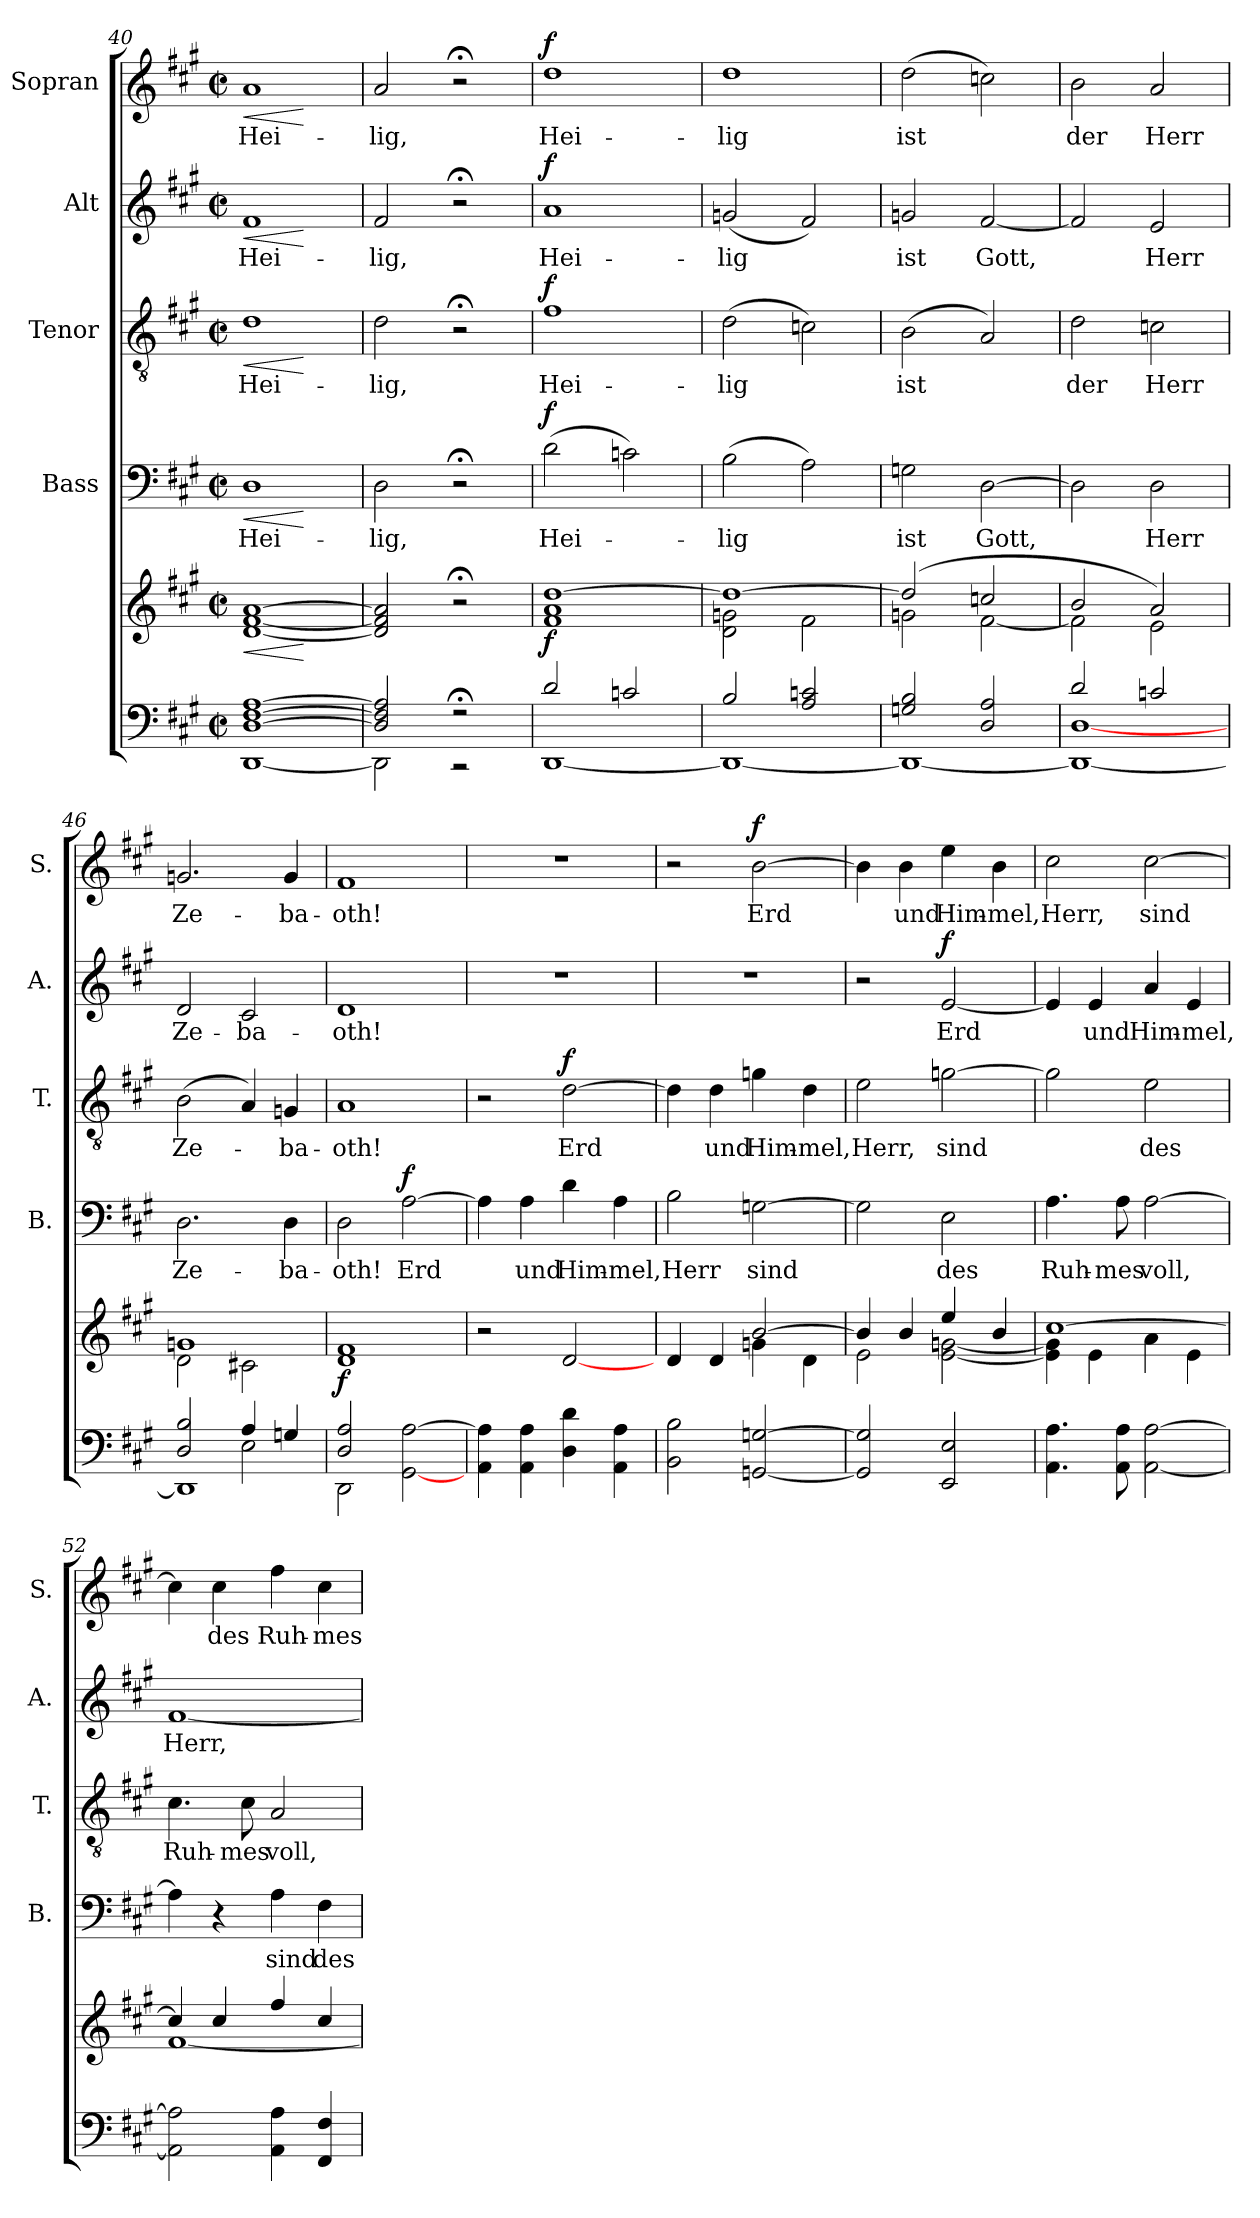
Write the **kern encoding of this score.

**kern	**kern	**dynam	**kern	**text	**dynam	**kern	**text	**dynam	**kern	**text	**dynam	**kern	**text	**dynam
*part5	*part5	*part5	*part4	*part4	*part4	*part3	*part3	*part3	*part2	*part2	*part2	*part1	*part1	*part1
*staff6	*staff5	*staff5/6	*staff4	*staff4	*staff4	*staff3	*staff3	*staff3	*staff2	*staff2	*staff2	*staff1	*staff1	*staff1
*	*	*	*I"Bass	*	*	*I"Tenor	*	*	*I"Alt	*	*	*I"Sopran	*	*
*	*	*	*I'B.	*	*	*I'T.	*	*	*I'A.	*	*	*I'S.	*	*
*clefF4	*clefG2	*	*clefF4	*	*	*clefGv2	*	*	*clefG2	*	*	*clefG2	*	*
*k[f#c#g#]	*k[f#c#g#]	*	*k[f#c#g#]	*	*	*k[f#c#g#]	*	*	*k[f#c#g#]	*	*	*k[f#c#g#]	*	*
*A:	*A:	*	*A:	*	*	*A:	*	*	*A:	*	*	*A:	*	*
*M2/2	*M2/2	*	*M2/2	*	*	*M2/2	*	*	*M2/2	*	*	*M2/2	*	*
*met(c|)	*met(c|)	*	*met(c|)	*	*	*met(c|)	*	*	*met(c|)	*	*	*met(c|)	*	*
=40	=40	=40	=40	=40	=40	=40	=40	=40	=40	=40	=40	=40	=40	=40
*^	*	*	*	*	*	*	*	*	*	*	*	*	*	*
!	!	!	!LO:HP:b	!	!LO:LY:b	!LO:HP:b	!	!LO:LY:b	!LO:HP:b	!	!LO:LY:b	!LO:HP:b	!	!LO:LY:b	!LO:HP:b
[>1D [>1F# [>1A	[<1DD	[1d [1f# [1a	<	1D	Hei-	<	1d	Hei-	<	1f#	Hei-	<	1a	Hei-	<
*v	*v	*	*	*	*	*	*	*	*	*	*	*	*	*	*
.	.	[	.	.	[	.	.	[	.	.	[	.	.	[
=41	=41	=41	=41	=41	=41	=41	=41	=41	=41	=41	=41	=41	=41	=41
*^	*	*	*	*	*	*	*	*	*	*	*	*	*	*
!	!	!	!	!	!LO:LY:b	!	!	!LO:LY:b	!	!	!LO:LY:b	!	!	!LO:LY:b	!
2D/] 2F#/] 2A/]	2DD\]	2d/] 2f#/] 2a/]	.	2D\	-lig,	.	2d\	-lig,	.	2f#/	-lig,	.	2a/	-lig,	.
2r;<	2r	2r;<	.	2r;<	.	.	2r;<	.	.	2r;<	.	.	2r;<	.	.
!!LO:LB:g=z
=42	=42	=42	=42	=42	=42	=42	=42	=42	=42	=42	=42	=42	=42	=42	=42
!	!	!	!LO:DY:b	!	!LO:LY:b	!LO:DY:a	!	!LO:LY:b	!LO:DY:a	!	!LO:LY:b	!LO:DY:a	!	!LO:LY:b	!LO:DY:a
2d/	[<1DD	1f# 1a [>1dd	f	(>2d\	Hei-	f	1f#	Hei-	f	1a	Hei-	f	1dd	Hei-	f
2cn/	.	.	.	2cn\)	.	.	.	.	.	.	.	.	.	.	.
=43	=43	=43	=43	=43	=43	=43	=43	=43	=43	=43	=43	=43	=43	=43	=43
*	*	*^	*	*	*	*	*	*	*	*	*	*	*	*	*
!	!	!	!	!	!	!LO:LY:b	!	!	!LO:LY:b	!	!	!LO:LY:b	!	!	!LO:LY:b	!
2B/	1DD_	1dd_	2d\ 2gn\	.	(>2B\	-lig	.	(>2d\	-lig	.	(<2gn/	-lig	.	1dd	-lig	.
2A/ 2cn/	.	.	2f#\	.	2A\)	.	.	2cn\)	.	.	2f#/)	.	.	.	.	.
=44	=44	=44	=44	=44	=44	=44	=44	=44	=44	=44	=44	=44	=44	=44	=44	=44
!	!	!	!	!	!	!LO:LY:b	!	!	!LO:LY:b	!	!	!LO:LY:b	!	!	!LO:LY:b	!
2Gn/ 2B/	1DD_	(2dd/]	2gn\	.	2Gn\	ist	.	(>2B\	ist	.	2gn/	ist	.	(>2dd\	ist	.
!	!	!	!	!	!	!LO:LY:b	!	!	!	!	!	!LO:LY:b	!	!	!	!
2D/ 2A/	.	2ccn/	[<2f#\	.	[2D\	Gott,	.	2A/)	.	.	[2f#/	Gott,	.	2ccn\)	.	.
=45	=45	=45	=45	=45	=45	=45	=45	=45	=45	=45	=45	=45	=45	=45	=45	=45
!	!	!	!	!	!	!	!	!	!LO:LY:b	!	!	!	!	!	!LO:LY:b	!
2d/	1DD_ [<1D	2b/	2f#\]	.	2D\]	.	.	2d\	der	.	2f#/]	.	.	2b\	der	.
!	!	!	!	!	!	!LO:LY:b	!	!	!LO:LY:b	!	!	!LO:LY:b	!	!	!LO:LY:b	!
2cn/	.	2a/)	2e\	.	2D\	Herr	.	2cn\	Herr	.	2e/	Herr	.	2a/	Herr	.
=46	=46	=46	=46	=46	=46	=46	=46	=46	=46	=46	=46	=46	=46	=46	=46	=46
*	*^	*	*	*	*	*	*	*	*	*	*	*	*	*	*	*
!	!	!	!	!	!	!	!LO:LY:b	!	!	!LO:LY:b	!	!	!LO:LY:b	!	!	!LO:LY:b	!
2D/ 2B/	1DD]	2ryy	1gn	2d\	.	2.D\	Ze-	.	(>2B\	Ze-	.	2d/	Ze-	.	2.gn/	Ze-	.
!	!	!	!	!	!	!	!	!	!	!	!	!	!LO:LY:b	!	!	!	!
4A/	.	2E\	.	2c#X\	.	.	.	.	4A/)	.	.	2c#/	-ba-	.	.	.	.
!	!	!	!	!	!	!	!LO:LY:b	!	!	!LO:LY:b	!	!	!	!	!	!LO:LY:b	!
4Gn/	.	.	.	.	.	4D\	-ba-	.	4Gn/	-ba-	.	.	.	.	4g/	-ba-	.
*	*v	*v	*	*	*	*	*	*	*	*	*	*	*	*	*	*	*
=47	=47	=47	=47	=47	=47	=47	=47	=47	=47	=47	=47	=47	=47	=47	=47	=47
!	!	!	!	!LO:DY:b	!	!LO:LY:b	!	!	!LO:LY:b	!	!	!LO:LY:b	!	!	!LO:LY:b	!
2D/ 2A/	2DD\	1f#	1d	f	2D\	-oth!	.	1A	-oth!	.	1d	-oth!	.	1f#	-oth!	.
!	!	!	!	!	!	!LO:LY:b	!LO:DY:a	!	!	!	!	!	!	!	!	!
[<2GG#\ [>2A\	2ryy	.	.	.	[2A\	Erd	f	.	.	.	.	.	.	.	.	.
*v	*v	*	*	*	*	*	*	*	*	*	*	*	*	*	*	*
*	*v	*v	*	*	*	*	*	*	*	*	*	*	*	*	*
=48	=48	=48	=48	=48	=48	=48	=48	=48	=48	=48	=48	=48	=48	=48
4AA\ 4A\]	2r	.	4A\]	.	.	2r	.	.	1r	.	.	1r	.	.
!	!	!	!	!LO:LY:b	!	!	!	!	!	!	!	!	!	!
4AA\ 4A\	.	.	4A\	und	.	.	.	.	.	.	.	.	.	.
!	!	!	!	!LO:LY:b	!	!	!LO:LY:b	!LO:DY:a	!	!	!	!	!	!
4D\ 4d\	[2d/	.	4d\	Him-	.	[2d\	Erd	f	.	.	.	.	.	.
!	!	!	!	!LO:LY:b	!	!	!	!	!	!	!	!	!	!
4AA\ 4A\	.	.	4A\	-mel,	.	.	.	.	.	.	.	.	.	.
!!LO:PB:g=z
=49	=49	=49	=49	=49	=49	=49	=49	=49	=49	=49	=49	=49	=49	=49
*	*^	*	*	*	*	*	*	*	*	*	*	*	*	*
!	!	!	!	!	!LO:LY:b	!	!	!	!	!	!	!	!	!	!
2BB\ 2B\	2ryy	4d/	.	2B\	Herr	.	4d\]	.	.	1r	.	.	2r	.	.
!	!	!	!	!	!	!	!	!LO:LY:b	!	!	!	!	!	!	!
.	.	4d/	.	.	.	.	4d\	und	.	.	.	.	.	.	.
!	!	!	!	!	!LO:LY:b	!	!	!LO:LY:b	!	!	!	!	!	!LO:LY:b	!LO:DY:a
[2GGn/ [2Gn/	[>2b/	4gn\	.	[2Gn\	sind	.	4gn\	Him-	.	.	.	.	[2b\	Erd	f
!	!	!	!	!	!	!	!	!LO:LY:b	!	!	!	!	!	!	!
.	.	4d\	.	.	.	.	4d\	-mel,	.	.	.	.	.	.	.
=50	=50	=50	=50	=50	=50	=50	=50	=50	=50	=50	=50	=50	=50	=50	=50
!	!	!	!	!	!	!	!	!LO:LY:b	!	!	!	!	!	!	!
2GG/] 2G/]	4b/]	2e\	.	2G\]	.	.	2e\	Herr,	.	2r	.	.	4b\]	.	.
!	!	!	!	!	!	!	!	!	!	!	!	!	!	!LO:LY:b	!
.	4b/	.	.	.	.	.	.	.	.	.	.	.	4b\	und	.
!	!	!	!	!	!LO:LY:b	!	!	!LO:LY:b	!	!	!LO:LY:b	!LO:DY:a	!	!LO:LY:b	!
2EE/ 2E/	4ee/	[<2e\ [<2gn\	.	2E\	des	.	[2gn\	sind	.	[2e/	Erd	f	4ee\	Him-	.
!	!	!	!	!	!	!	!	!	!	!	!	!	!	!LO:LY:b	!
.	4b/	.	.	.	.	.	.	.	.	.	.	.	4b\	-mel,	.
=51	=51	=51	=51	=51	=51	=51	=51	=51	=51	=51	=51	=51	=51	=51	=51
!	!	!	!	!	!LO:LY:b	!	!	!	!	!	!	!	!	!LO:LY:b	!
4.AA\ 4.A\	[>1cc#	4e\] 4g\]	.	4.A\	Ruh-	.	2g\]	.	.	4e/]	.	.	2cc#\	Herr,	.
!	!	!	!	!	!	!	!	!	!	!	!LO:LY:b	!	!	!	!
.	.	4e\	.	.	.	.	.	.	.	4e/	und	.	.	.	.
!	!	!	!	!	!LO:LY:b	!	!	!	!	!	!	!	!	!	!
8AA\ 8A\	.	.	.	8A\	-mes	.	.	.	.	.	.	.	.	.	.
!	!	!	!	!	!LO:LY:b	!	!	!LO:LY:b	!	!	!LO:LY:b	!	!	!LO:LY:b	!
[2AA\ [2A\	.	4a\	.	[2A\	voll,	.	2e\	des	.	4a/	Him-	.	[2cc#\	sind	.
!	!	!	!	!	!	!	!	!	!	!	!LO:LY:b	!	!	!	!
.	.	4e\	.	.	.	.	.	.	.	4e/	-mel,	.	.	.	.
=52	=52	=52	=52	=52	=52	=52	=52	=52	=52	=52	=52	=52	=52	=52	=52
!	!	!	!	!	!	!	!	!LO:LY:b	!	!	!LO:LY:b	!	!	!	!
2AA\] 2A\]	4cc#/]	[<1f#	.	4A\]	.	.	4.c#\	Ruh-	.	[1f#	Herr,	.	4cc#\]	.	.
!	!	!	!	!	!	!	!	!	!	!	!	!	!	!LO:LY:b	!
.	4cc#/	.	.	4r	.	.	.	.	.	.	.	.	4cc#\	des	.
!	!	!	!	!	!	!	!	!LO:LY:b	!	!	!	!	!	!	!
.	.	.	.	.	.	.	8c#\	-mes	.	.	.	.	.	.	.
!	!	!	!	!	!LO:LY:b	!	!	!LO:LY:b	!	!	!	!	!	!LO:LY:b	!
4AA\ 4A\	4ff#/	.	.	4A\	sind	.	2A/	voll,	.	.	.	.	4ff#\	Ruh-	.
!	!	!	!	!	!LO:LY:b	!	!	!	!	!	!	!	!	!LO:LY:b	!
4FF#/ 4F#/	4cc#/	.	.	4F#\	des	.	.	.	.	.	.	.	4cc#\	-mes	.
*	*v	*v	*	*	*	*	*	*	*	*	*	*	*	*	*
=	=	=	=	=	=	=	=	=	=	=	=	=	=	=
*-	*-	*-	*-	*-	*-	*-	*-	*-	*-	*-	*-	*-	*-	*-
